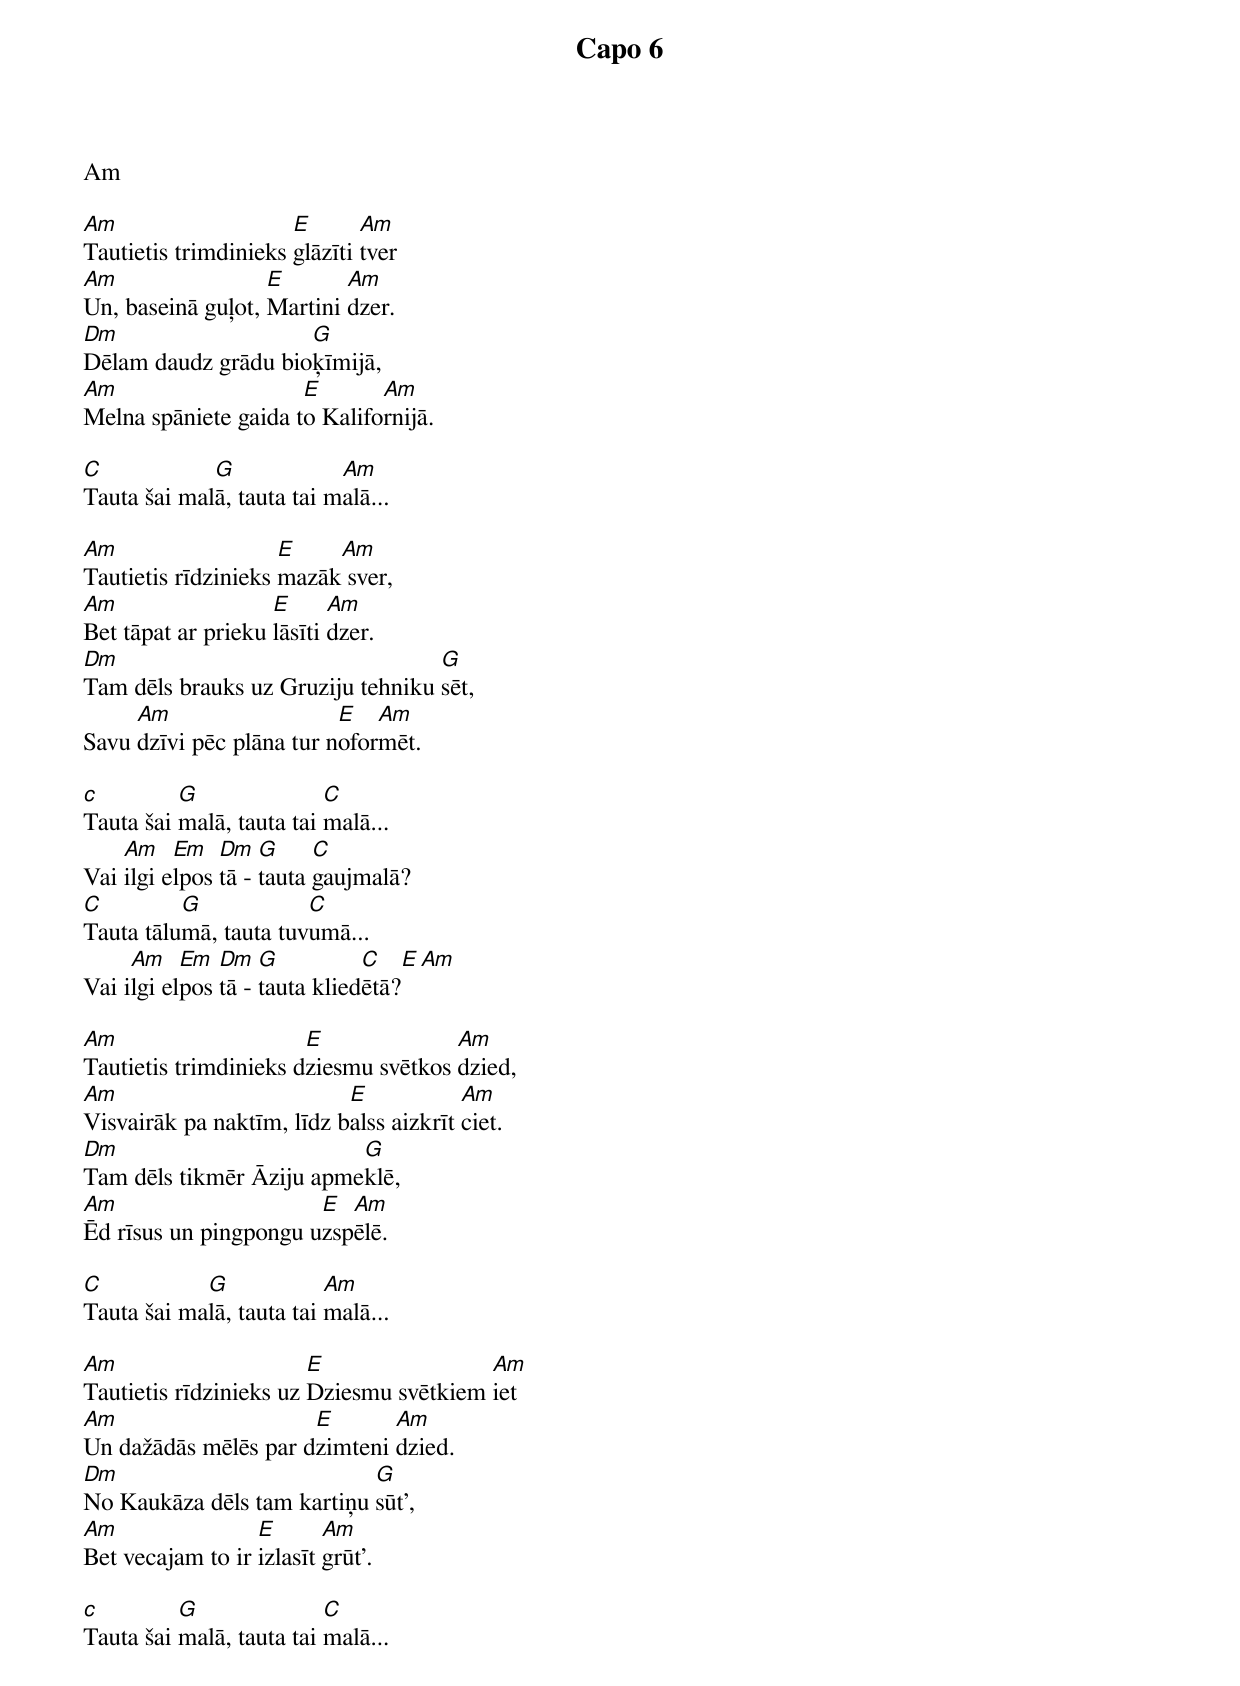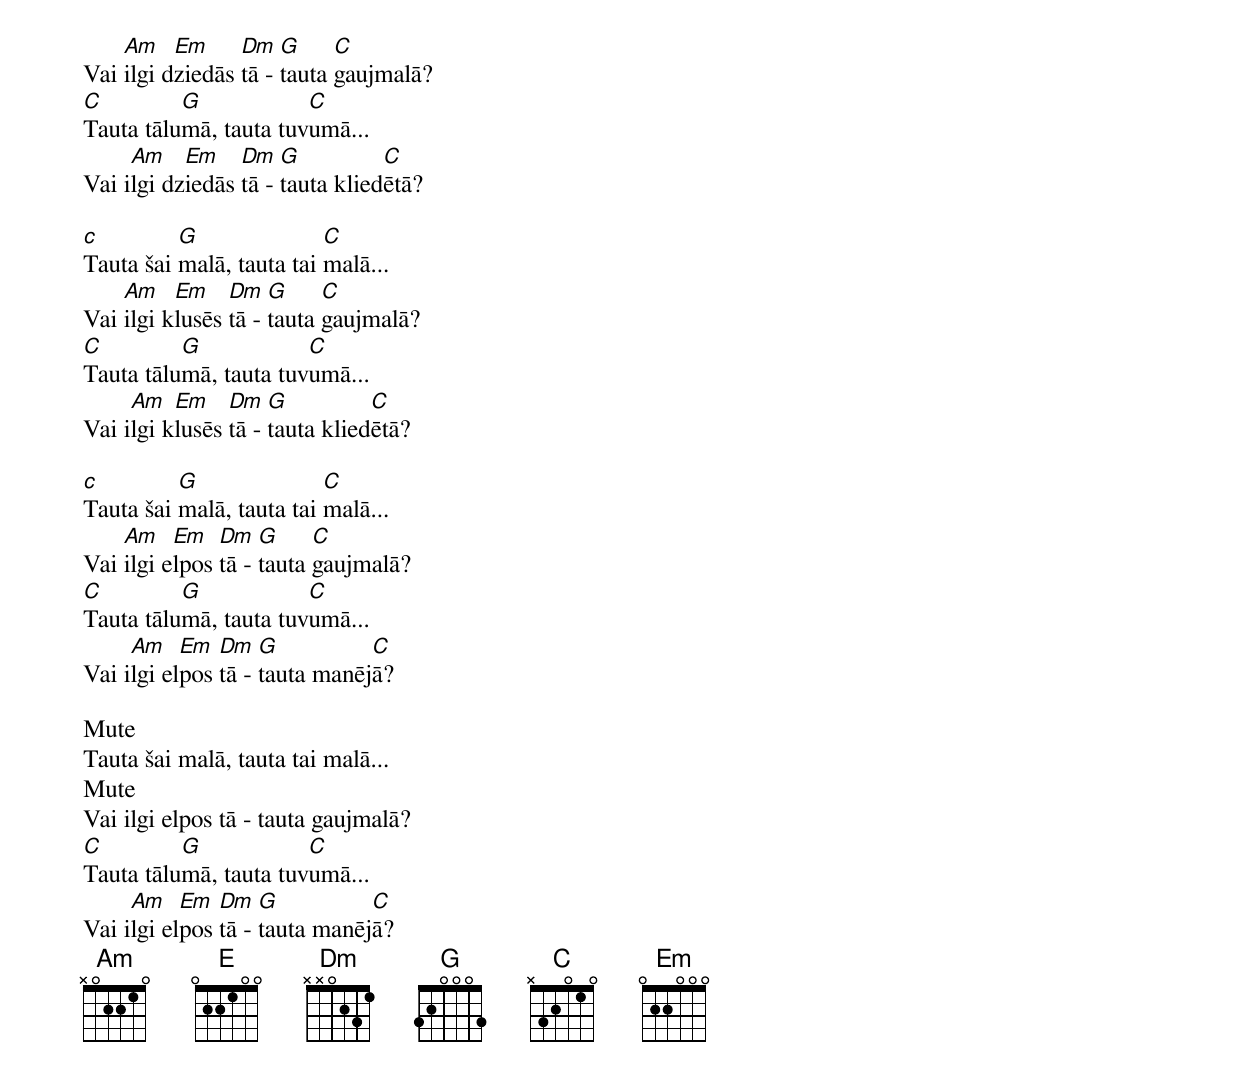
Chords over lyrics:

Capo 6

Am

Am                    E       Am
Tautietis trimdinieks glāzīti tver
Am                 E       Am
Un, baseinā guļot, Martini dzer.
Dm                   G
Dēlam daudz grādu bioķīmijā,
Am                    E       Am
Melna spāniete gaida to Kalifornijā.

C            G             Am
Tauta šai malā, tauta tai malā...

Am                   E    Am
Tautietis rīdzinieks mazāk sver,
Am                  E      Am
Bet tāpat ar prieku lāsīti dzer.
Dm                                 G
Tam dēls brauks uz Gruziju tehniku sēt,
     Am                   E   Am
Savu dzīvi pēc plāna tur noformēt.

c         G               C
Tauta šai malā, tauta tai malā...
    Am    Em   Dm   G     C
Vai ilgi elpos tā - tauta gaujmalā?
C         G            C
Tauta tālumā, tauta tuvumā...
     Am    Em  Dm   G          C      E  Am
Vai ilgi elpos tā - tauta kliedētā?

Am                     E              Am
Tautietis trimdinieks dziesmu svētkos dzied,
Am                         E            Am
Visvairāk pa naktīm, līdz balss aizkrīt ciet.
Dm                        G
Tam dēls tikmēr Āziju apmeklē,
Am                     E  Am
Ēd rīsus un pingpongu uzspēlē.

C           G             Am
Tauta šai malā, tauta tai malā...

Am                      E                Am
Tautietis rīdzinieks uz Dziesmu svētkiem iet
Am                    E       Am
Un dažādās mēlēs par dzimteni dzied.
Dm                          G
No Kaukāza dēls tam kartiņu sūt',
Am                E       Am
Bet vecajam to ir izlasīt grūt'.

c         G               C
Tauta šai malā, tauta tai malā...
    Am    Em     Dm   G     C
Vai ilgi dziedās tā - tauta gaujmalā?
C         G            C
Tauta tālumā, tauta tuvumā...
     Am    Em    Dm   G          C
Vai ilgi dziedās tā - tauta kliedētā?

c         G               C
Tauta šai malā, tauta tai malā...
    Am    Em    Dm   G     C
Vai ilgi klusēs tā - tauta gaujmalā?
C         G            C
Tauta tālumā, tauta tuvumā...
     Am   Em    Dm   G          C
Vai ilgi klusēs tā - tauta kliedētā?

c         G               C
Tauta šai malā, tauta tai malā...
    Am    Em   Dm   G     C
Vai ilgi elpos tā - tauta gaujmalā?
C         G            C
Tauta tālumā, tauta tuvumā...
     Am    Em  Dm   G          C
Vai ilgi elpos tā - tauta manējā?

Mute
Tauta šai malā, tauta tai malā...
Mute
Vai ilgi elpos tā - tauta gaujmalā?
C         G            C
Tauta tālumā, tauta tuvumā...
     Am    Em  Dm   G          C
Vai ilgi elpos tā - tauta manējā?
